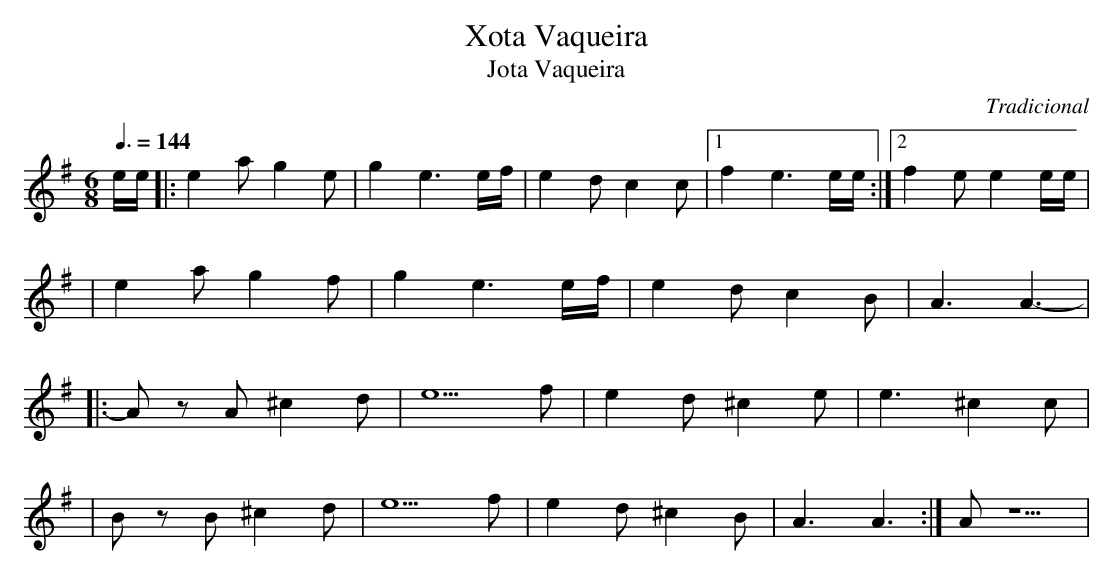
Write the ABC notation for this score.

X:1
T:Xota Vaqueira
T:Jota Vaqueira
C:Tradicional
M:6/8
L:1/8
Q:3/8=144
K:Em
e/e/|: e2 a g2 e|g2 e3 e/f/|e2 d c2 c|[1 f2 e3 e/e/ :|[2 f2 e e2 e/e/|
|e2 a g2 f|g2 e3 e/f/|e2 d c2 B|A3 A3-|
|: A z A ^c2 d|e5 f|e2 d ^c2 e|e3 ^c2 c|
|B z B ^c2 d|e5 f|e2 d ^c2 B|A3 A3 :|A z5|
